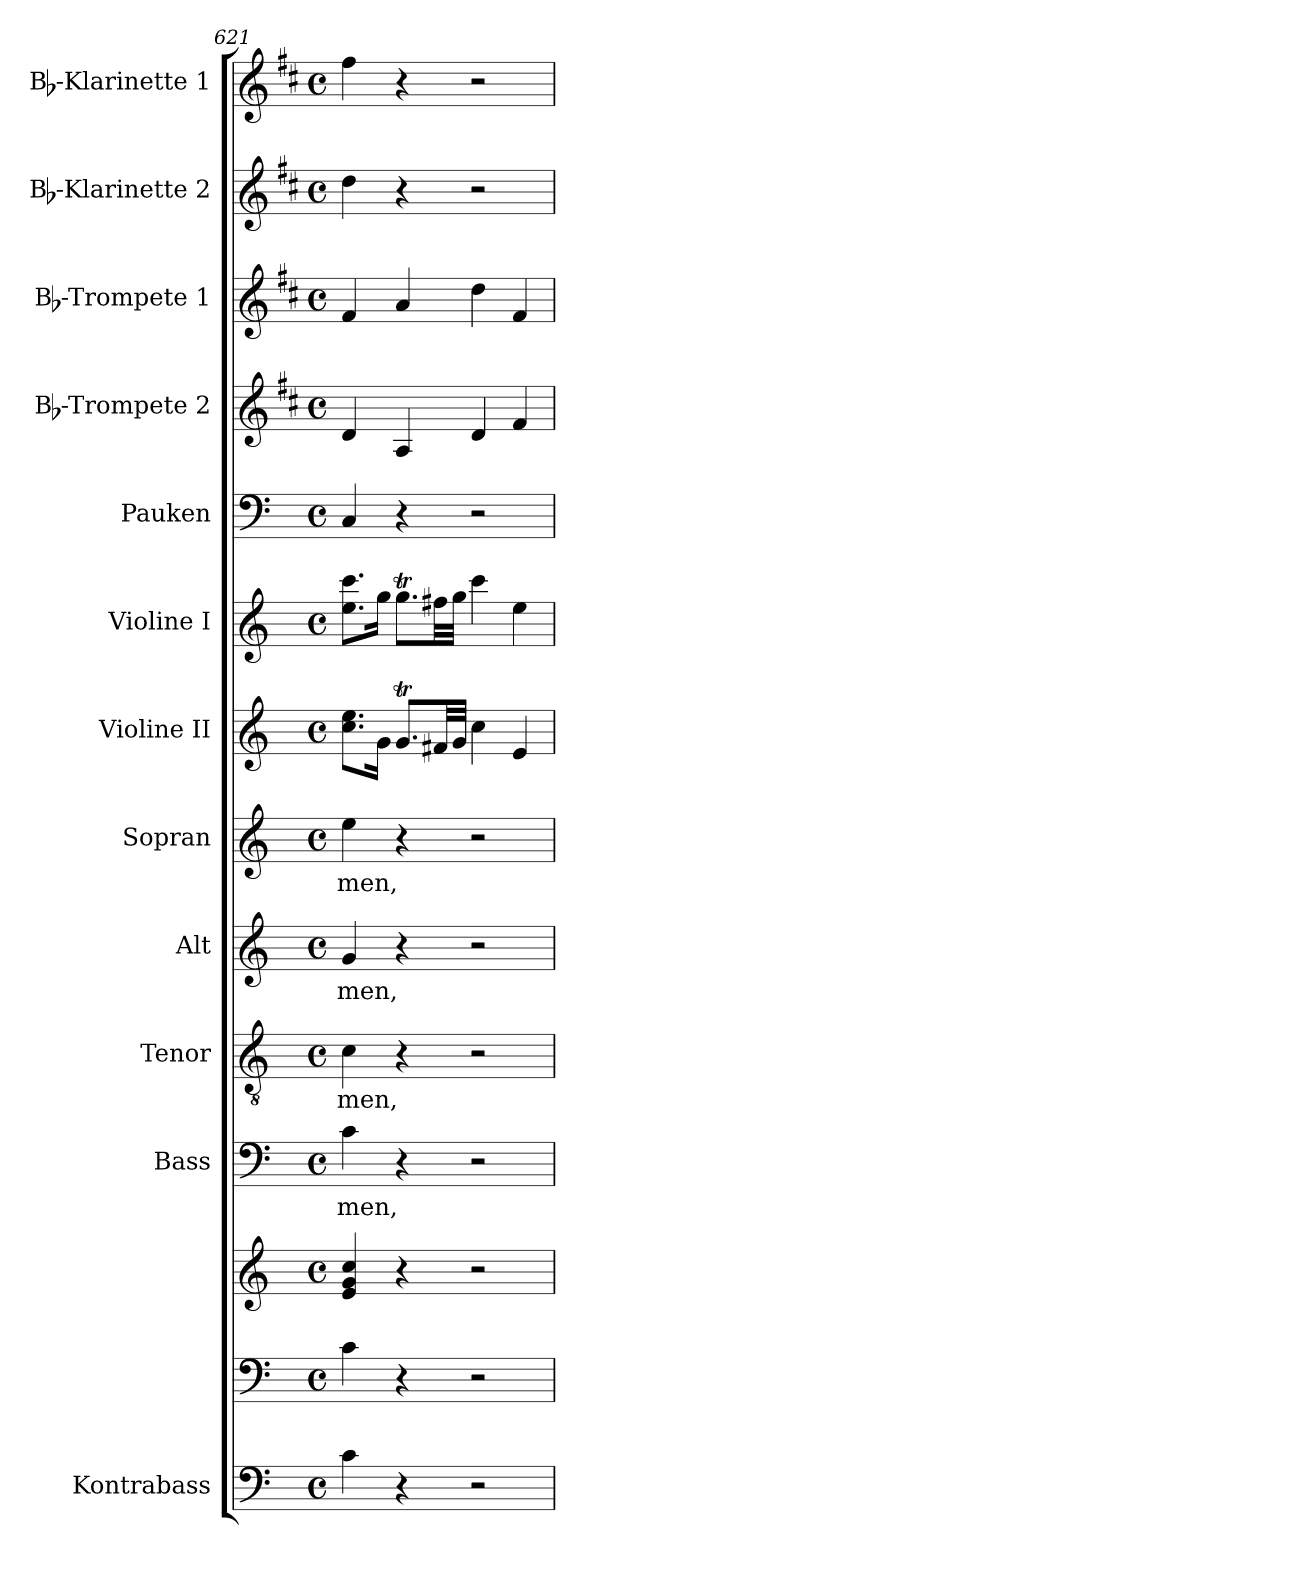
**kern	**kern	**kern	**kern	**text	**kern	**text	**kern	**text	**kern	**text	**kern	**kern	**kern	**kern	**kern	**kern	**kern
*part13	*part12	*part12	*part11	*part11	*part10	*part10	*part9	*part9	*part8	*part8	*part7	*part6	*part5	*part4	*part3	*part2	*part1
*staff14	*staff13	*staff12	*staff11	*staff11	*staff10	*staff10	*staff9	*staff9	*staff8	*staff8	*staff7	*staff6	*staff5	*staff4	*staff3	*staff2	*staff1
*I"Kontrabass	*	*	*I"Bass	*	*I"Tenor	*	*I"Alt	*	*I"Sopran	*	*I"Violine II	*I"Violine I	*I"Pauken	*I"Bb-Trompete 2	*I"Bb-Trompete 1	*I"Bb-Klarinette 2	*I"Bb-Klarinette 1
*I'Kb.	*	*	*I'B.	*	*I'T.	*	*I'A.	*	*I'S.	*	*I'Vl. II	*I'Vl. I	*I'Pk.	*I'Bb Trp. 2	*I'Bb Trp. 1	*I'Bb Kl. 2	*I'Bb Kl. 1
*clefF4	*clefF4	*clefG2	*clefF4	*	*clefGv2	*	*clefG2	*	*clefG2	*	*clefG2	*clefG2	*clefF4	*clefG2	*clefG2	*clefG2	*clefG2
*ITrd7c12	*	*	*	*	*	*	*	*	*	*	*	*	*	*ITrd1c2	*ITrd1c2	*ITrd1c2	*ITrd1c2
*k[]	*k[]	*k[]	*k[]	*	*k[]	*	*k[]	*	*k[]	*	*k[]	*k[]	*k[]	*k[]	*k[]	*k[]	*k[]
*C:	*C:	*C:	*C:	*	*C:	*	*C:	*	*C:	*	*C:	*C:	*C:	*C:	*C:	*C:	*C:
*M4/4	*M4/4	*M4/4	*M4/4	*	*M4/4	*	*M4/4	*	*M4/4	*	*M4/4	*M4/4	*M4/4	*M4/4	*M4/4	*M4/4	*M4/4
*met(c)	*met(c)	*met(c)	*met(c)	*	*met(c)	*	*met(c)	*	*met(c)	*	*met(c)	*met(c)	*met(c)	*met(c)	*met(c)	*met(c)	*met(c)
=621	=621	=621	=621	=621	=621	=621	=621	=621	=621	=621	=621	=621	=621	=621	=621	=621	=621
!	!	!	!	!LO:LY:b	!	!LO:LY:b	!	!LO:LY:b	!	!LO:LY:b	!	!	!	!	!	!	!
4C\	4c\	4e/ 4g/ 4cc/	4c\	-men,	4c\	-men,	4g/	-men,	4ee\	-men,	8.cc\ 8.ee\L	8.ee\ 8.ccc\L	4C/	4c/	4e/	4cc\	4ee\
.	.	.	.	.	.	.	.	.	.	.	16g\Jk	16gg\Jk	.	.	.	.	.
4r	4r	4r	4r	.	4r	.	4r	.	4r	.	8.gT/L	8.ggT\L	4r	4G/	4g/	4r	4r
.	.	.	.	.	.	.	.	.	.	.	32f#X/LL	32ff#X\LL	.	.	.	.	.
.	.	.	.	.	.	.	.	.	.	.	32g/JJJ	32gg\JJJ	.	.	.	.	.
2r	2r	2r	2r	.	2r	.	2r	.	2r	.	4cc\	4ccc\	2r	4c/	4cc\	2r	2r
.	.	.	.	.	.	.	.	.	.	.	4e/	4ee\	.	4e/	4e/	.	.
=	=	=	=	=	=	=	=	=	=	=	=	=	=	=	=	=	=
*-	*-	*-	*-	*-	*-	*-	*-	*-	*-	*-	*-	*-	*-	*-	*-	*-	*-
